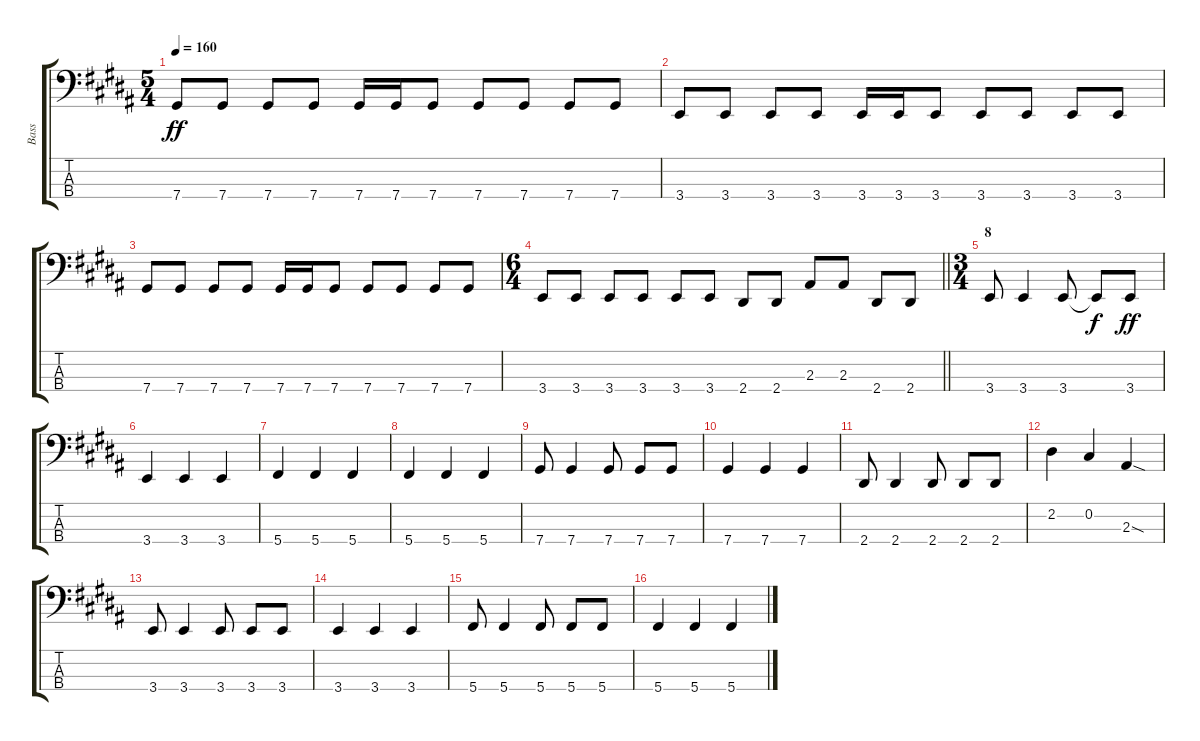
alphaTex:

\track ("Bass" "Bass") {instrument electricbasspick}
\staff {score tabs}
\tuning (Gb2 Db2 Ab1 Db1) {hide}
\ts (5 4)
\tempo 160
\clef f4
\ks b
7.4.8{dy ff} 7.4.8 7.4.8 7.4.8 7.4.16 7.4.16 7.4.8 7.4.8 7.4.8 7.4.8 7.4.8 |
3.4.8 3.4.8 3.4.8 3.4.8 3.4.16 3.4.16 3.4.8 3.4.8 3.4.8 3.4.8 3.4.8 |
7.4.8 7.4.8 7.4.8 7.4.8 7.4.16 7.4.16 7.4.8 7.4.8 7.4.8 7.4.8 7.4.8 |
\ts (6 4)
\barLineRight lightlight
3.4.8 3.4.8 3.4.8 3.4.8 3.4.8 3.4.8 2.4.8 2.4.8 2.3.8 2.3.8 2.4.8 2.4.8 |
\ts (3 4)
\section ("" "8")
3.4.8 3.4.4 3.4.8 3.4{t}.8{dy f} 3.4.8{dy ff} |
3.4.4 3.4.4 3.4.4 |
5.4.4 5.4.4 5.4.4 |
5.4.4 5.4.4 5.4.4 |
7.4.8 7.4.4 7.4.8 7.4.8 7.4.8 |
7.4.4 7.4.4 7.4.4 |
2.4.8 2.4.4 2.4.8 2.4.8 2.4.8 |
2.2.4 0.2.4 2.3{sod}.4 |
3.4.8 3.4.4 3.4.8 3.4.8 3.4.8 |
3.4.4 3.4.4 3.4.4 |
5.4.8 5.4.4 5.4.8 5.4.8 5.4.8 |
5.4.4 5.4.4 5.4.4
